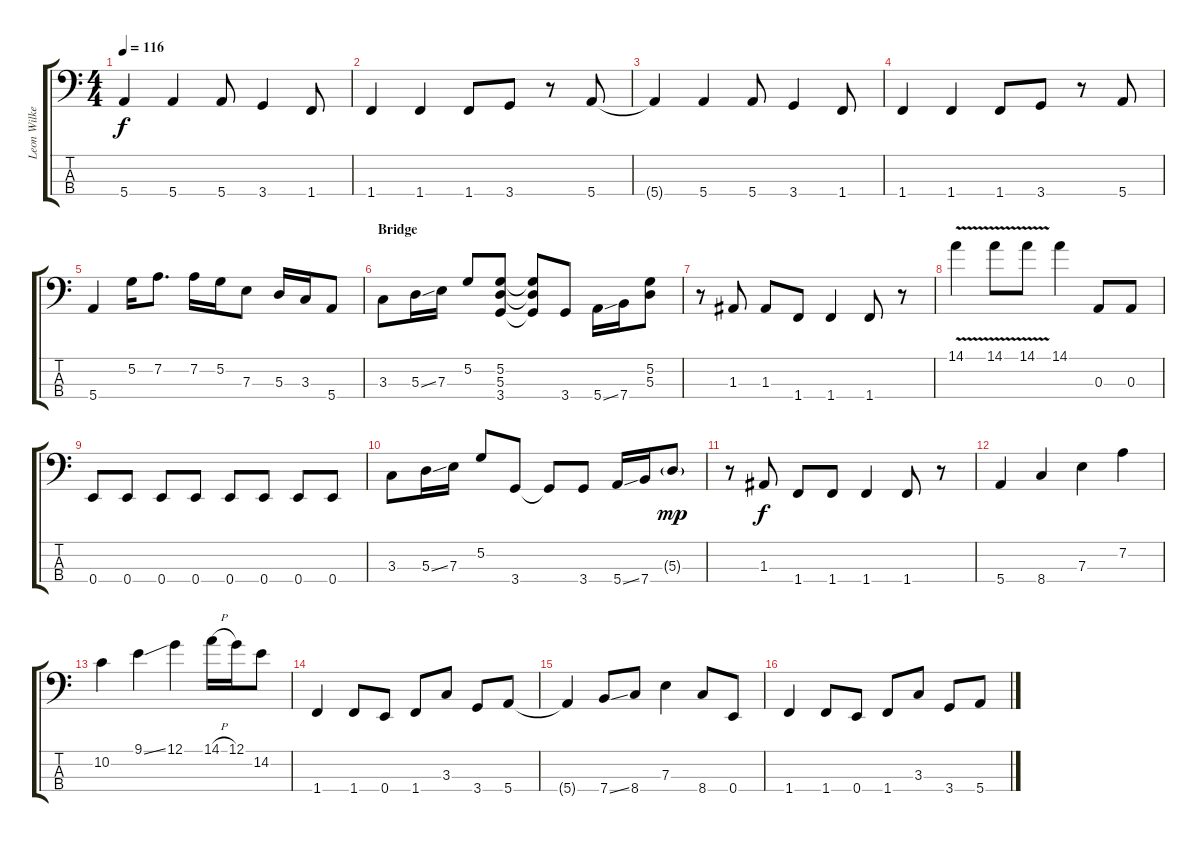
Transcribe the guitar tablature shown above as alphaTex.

\track ("Leon Wilkeson" "Leon Wilke") {instrument electricbasspick}
\staff {score tabs}
\tuning (G2 D2 A1 E1) {hide}
\ts (4 4)
\tempo 116
\clef f4
\ks c
5.4{t}.4{dy f} 5.4.4 5.4.8 3.4.4 1.4.8 |
1.4.4 1.4.4 1.4.8 3.4.8 r.8 5.4.8 |
5.4{t}.4 5.4.4 5.4.8 3.4.4 1.4.8 |
1.4.4 1.4.4 1.4.8 3.4.8 r.8 5.4.8 |
5.4.4 5.2.16 7.2.8{d} 7.2.16 5.2.16 7.3.8 5.3.16 3.3.16 5.4.8 |
\section ("" "Bridge")
3.3.8 5.3{ss}.16 7.3.16 5.2.8 (5.2 5.3 3.4).8 (5.2{t} 5.3{t} 3.4{t}).8 3.4.8 5.4{ss}.16 7.4.16 (5.2 5.3).8 |
r.8 1.3.8 1.3.8 1.4.8 1.4.4 1.4.8 r.8 |
14.1{v}.4 14.1{v}.8 14.1{v}.8 14.1.4 0.3.8 0.3.8 |
0.4.8 0.4.8 0.4.8 0.4.8 0.4.8 0.4.8 0.4.8 0.4.8 |
3.3.8 5.3{ss}.16 7.3.16 5.2.8 3.4.8 3.4{t}.8 3.4.8 5.4{ss}.16 7.4.16 5.3{g}.8{dy mp} |
r.8 1.3.8{dy f} 1.4.8 1.4.8 1.4.4 1.4.8 r.8 |
5.4.4 8.4.4 7.3.4 7.2.4 |
10.2.4 9.1{ss}.4 12.1.4 14.1{h}.16 12.1.16 14.2.8 |
1.4.4 1.4.8 0.4.8 1.4.8 3.3.8 3.4.8 5.4.8 |
5.4{t}.4 7.4{ss}.8 8.4.8 7.3.4 8.4.8 0.4.8 |
1.4.4 1.4.8 0.4.8 1.4.8 3.3.8 3.4.8 5.4.8
